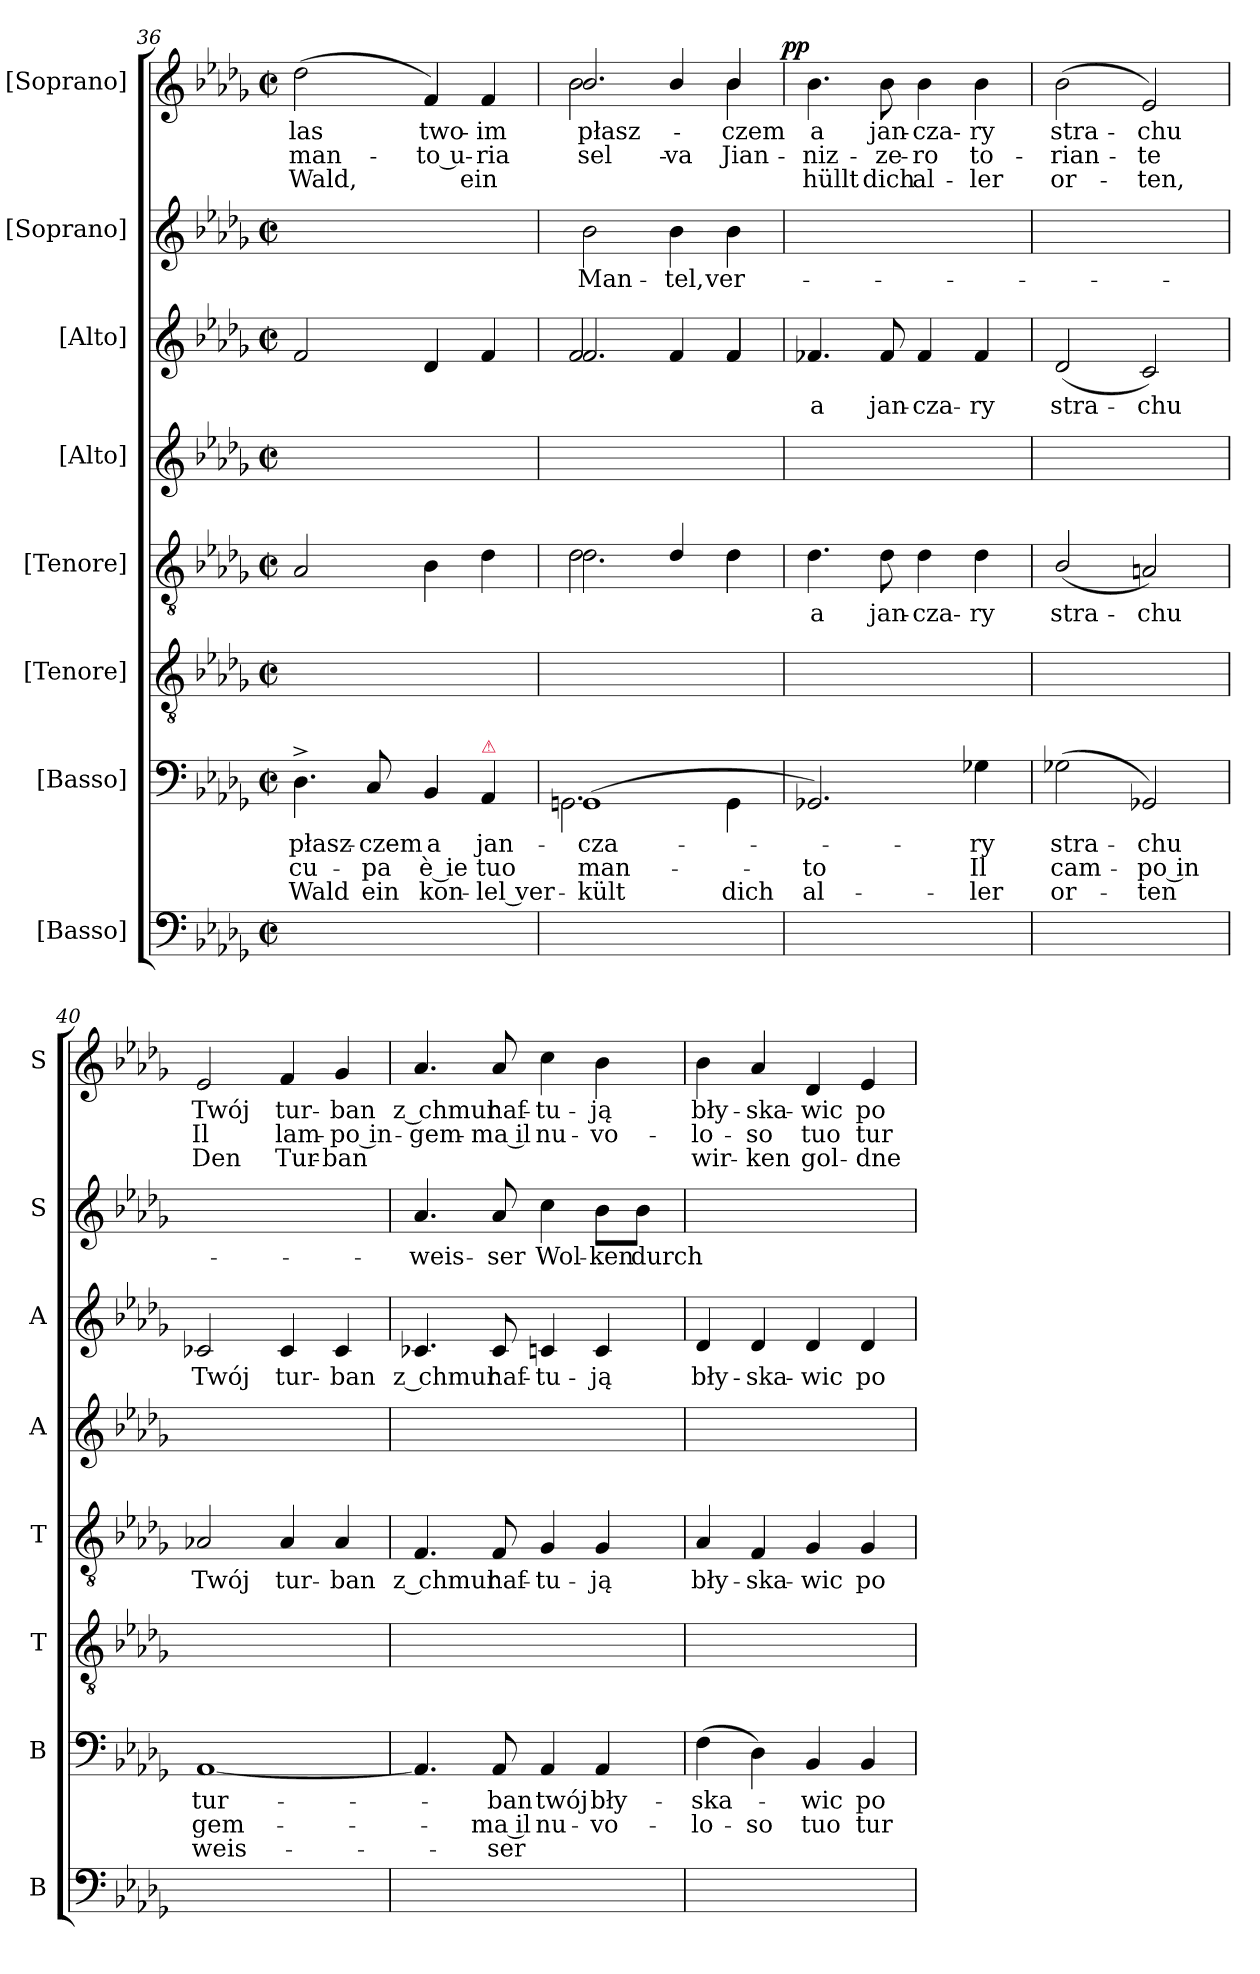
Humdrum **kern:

**kern	**kern	**text	**text	**text	**kern	**kern	**text	**kern	**kern	**text	**kern	**text	**kern	**text	**text	**text	**dynam
*part8	*part7	*part7	*part7	*part7	*part6	*part5	*part5	*part4	*part3	*part3	*part2	*part2	*part1	*part1	*part1	*part1	*part1
*staff8	*staff7	*staff7	*staff7	*staff7	*staff6	*staff5	*staff5	*staff4	*staff3	*staff3	*staff2	*staff2	*staff1	*staff1	*staff1	*staff1	*staff1
*I"[Basso]	*I"[Basso]	*	*	*	*I"[Tenore]	*I"[Tenore]	*	*I"[Alto]	*I"[Alto]	*	*I"[Soprano]	*	*I"[Soprano]	*	*	*	*
*I'B	*I'B	*	*	*	*I'T	*I'T	*	*I'A	*I'A	*	*I'S	*	*I'S	*	*	*	*
*clefF4	*clefF4	*	*	*	*clefGv2	*clefGv2	*	*clefG2	*clefG2	*	*clefG2	*	*clefG2	*	*	*	*
*k[b-e-a-d-g-]	*k[b-e-a-d-g-]	*	*	*	*k[b-e-a-d-g-]	*k[b-e-a-d-g-]	*	*k[b-e-a-d-g-]	*k[b-e-a-d-g-]	*	*k[b-e-a-d-g-]	*	*k[b-e-a-d-g-]	*	*	*	*
*D-:	*D-:	*	*	*	*D-:	*D-:	*	*D-:	*D-:	*	*D-:	*	*D-:	*	*	*	*
*M2/2	*M2/2	*	*	*	*M2/2	*M2/2	*	*M2/2	*M2/2	*	*M2/2	*	*M2/2	*	*	*	*
*met(c|)	*met(c|)	*	*	*	*met(c|)	*met(c|)	*	*met(c|)	*met(c|)	*	*met(c|)	*	*met(c|)	*	*	*	*
=36	=36	=36	=36	=36	=36	=36	=36	=36	=36	=36	=36	=36	=36	=36	=36	=36	=36
!	!	!	!LO:LY:color=red	!	!	!	!	!	!	!	!	!	!	!	!LO:LY:color=red	!	!
1ryy	4.D-^>\	płasz-	cu-	Wald	1ryy	2A-/	.	1ryy	2f/	.	1ryy	.	(>2dd-\	las	man-	Wald,	.
!	!	!	!LO:LY:color=red	!	!	!	!	!	!	!	!	!	!	!	!	!	!
.	8C/	-czem	-pa	ein	.	.	.	.	.	.	.	.	.	.	.	.	.
!	!	!	!LO:LY:color=red	!	!	!	!	!	!	!	!	!	!	!	!LO:LY:color=red	!	!
.	4BB-/	a	è ie	kon-	.	4B-\	.	.	4d-/	.	.	.	4f/)	two-	-to u-	.	.
!	!LO:TX:a:color=crimson:t=⚠	!	!	!	!	!	!	!	!	!	!	!	!	!	!	!	!
!	!	!	!LO:LY:color=red	!	!	!	!	!	!	!	!	!	!	!	!LO:LY:color=red	!	!
.	4AA-/	jan-	tuo	-lel ver-	.	4d-\	.	.	4f/	.	.	.	4f/	-im	-ria	ein	.
=37	=37	=37	=37	=37	=37	=37	=37	=37	=37	=37	=37	=37	=37	=37	=37	=37	=37
!	!	!	!LO:LY:color=red	!	!	!	!	!	!	!	!	!	!	!	!LO:LY:color=red	!	!
*	*^	*	*	*	*	*^	*	*	*^	*	*	*	*^	*	*	*	*
1ryy	(<1GGn	2.GG\	-cza-	man-	-kült	1ryy	2.d-\	2d-\	.	1ryy	2.f/	2f/	.	2b-\	Man-	2.b-/	2b-\	płasz-	sel-	.	.
!	!	!	!	!	!	!	!	!	!	!	!	!	!	!	!	!	!	!	!LO:LY:color=red	!	!
.	.	.	.	.	.	.	.	4d-i/	.	.	.	4fi/	.	4b-\	-tel,	.	4b-i/	.	-va	.	.
!	!	!	!	!	!	!	!	!	!	!	!	!	!	!	!	!	!	!	!LO:LY:color=red	!	!
.	.	4GG\	.	.	dich	.	4d-\	4d-\	.	.	4f/	4f/	.	4b-\	ver-	4b-i/	4b-\	-czem	Jian-	.	.
=38	=38	=38	=38	=38	=38	=38	=38	=38	=38	=38	=38	=38	=38	=38	=38	=38	=38	=38	=38	=38	=38
!	!	!	!	!LO:LY:color=red	!	!	!	!	!	!	!	!	!	!	!	!	!	!	!LO:LY:color=red	!	!LO:DY:a:rj
*	*v	*v	*	*	*	*	*v	*v	*	*	*v	*v	*	*	*	*v	*v	*	*	*	*
1ryy	2.GG-X/)	.	-to	al-	1ryy	4.d-\	a	1ryy	4.f-X/	a	1ryy	.	4.b-\	a	-niz-	-hüllt	pp
!	!	!	!	!	!	!	!	!	!	!	!	!	!	!	!LO:LY:color=red	!	!
.	.	.	.	.	.	8d-\	jan-	.	8f-/	jan-	.	.	8b-\	jan-	-ze-	dich	.
!	!	!	!	!	!	!	!	!	!	!	!	!	!	!	!LO:LY:color=red	!	!
.	.	.	.	.	.	4d-\	-cza-	.	4f-/	-cza-	.	.	4b-\	-cza-	-ro	al-	.
!	!	!	!LO:LY:color=red	!	!	!	!	!	!	!	!	!	!	!	!LO:LY:color=red	!	!
.	4G-X\	-ry	Il	-ler	.	4d-\	-ry	.	4f-/	-ry	.	.	4b-\	-ry	to-	-ler	.
=39	=39	=39	=39	=39	=39	=39	=39	=39	=39	=39	=39	=39	=39	=39	=39	=39	=39
!	!	!	!LO:LY:color=red	!	!	!	!	!	!	!	!	!	!	!	!LO:LY:color=red	!	!
1ryy	(>2G-X\	stra-	cam-	or-	1ryy	(<2B-/	stra-	1ryy	(<2d-/	stra-	1ryy	.	(>2b-\	stra-	-rian-	or-	.
!	!	!	!LO:LY:color=red	!	!	!	!	!	!	!	!	!	!	!	!LO:LY:color=red	!	!
.	2GG-X/)	-chu	-po in	-ten	.	2An/)	-chu	.	2c/)	-chu	.	.	2e-/)	-chu	-te	-ten,	.
=40	=40	=40	=40	=40	=40	=40	=40	=40	=40	=40	=40	=40	=40	=40	=40	=40	=40
!	!	!	!LO:LY:color=red	!	!	!	!	!	!	!	!	!	!	!	!LO:LY:color=red	!	!
1ryy	[1AA-	tur-	gem-	weis-	1ryy	2A-X/	Twój	1ryy	2c-X/	Twój	1ryy	.	2e-/	Twój	Il	Den	.
!	!	!	!	!	!	!	!	!	!	!	!	!	!	!	!LO:LY:color=red	!	!
.	.	.	.	.	.	4A-/	tur-	.	4c-/	tur-	.	.	4f/	tur-	lam-	Tur-	.
!	!	!	!	!	!	!	!	!	!	!	!	!	!	!	!LO:LY:color=red	!	!
.	.	.	.	.	.	4A-/	-ban	.	4c-/	-ban	.	.	4g-/	-ban	-po in-	-ban	.
=41	=41	=41	=41	=41	=41	=41	=41	=41	=41	=41	=41	=41	=41	=41	=41	=41	=41
!	!	!	!	!	!	!	!	!	!	!	!	!	!	!	!LO:LY:color=red	!	!
1ryy	4.AA-/]	.	.	.	1ryy	4.F/	z chmur	1ryy	4.c-X/	z chmur	4.a-/	weis-	4.a-/	z chmur	-gem-	.	.
!	!	!	!LO:LY:color=red	!	!	!	!	!	!	!	!	!	!	!	!LO:LY:color=red	!	!
.	8AA-/	-ban	-ma il	-ser	.	8F/	haf-	.	8c-/	haf-	8a-/	-ser	8a-/	haf-	-ma il	.	.
!	!	!	!LO:LY:color=red	!	!	!	!	!	!	!	!	!	!	!	!LO:LY:color=red	!	!
.	4AA-/	twój	nu-	.	.	4G-/	-tu-	.	4cn/	-tu-	4cc\	Wol-	4cc\	-tu-	nu-	.	.
!	!	!	!LO:LY:color=red	!	!	!	!	!	!	!	!	!	!	!	!LO:LY:color=red	!	!
.	4AA-/	bły-	-vo-	.	.	4G-/	-ją	.	4c/	-ją	8b-\L	-ken	4b-\	-ją	-vo-	.	.
.	.	.	.	.	.	.	.	.	.	.	8b-\J	durch	.	.	.	.	.
=42	=42	=42	=42	=42	=42	=42	=42	=42	=42	=42	=42	=42	=42	=42	=42	=42	=42
!	!	!	!LO:LY:color=red	!	!	!	!	!	!	!	!	!	!	!	!LO:LY:color=red	!	!
1ryy	(>4F\	-ska-	-lo-	.	1ryy	4A-/	bły-	1ryy	4d-/	bły-	1ryy	.	4b-\	bły-	-lo-	wir-	.
!	!	!	!LO:LY:color=red	!	!	!	!	!	!	!	!	!	!	!	!LO:LY:color=red	!	!
.	4D-\)	.	-so	.	.	4F/	-ska-	.	4d-/	-ska-	.	.	4a-/	-ska-	-so	-ken	.
!	!	!	!LO:LY:color=red	!	!	!	!	!	!	!	!	!	!	!	!LO:LY:color=red	!	!
.	4BB-/	-wic	tuo	.	.	4G-/	-wic	.	4d-/	-wic	.	.	4d-/	-wic	tuo	gol-	.
!	!	!	!LO:LY:color=red	!	!	!	!	!	!	!	!	!	!	!	!LO:LY:color=red	!	!
.	4BB-/	po-	tur-	.	.	4G-/	po-	.	4d-/	po-	.	.	4e-/	po-	tur-	-dne	.
=	=	=	=	=	=	=	=	=	=	=	=	=	=	=	=	=	=
*-	*-	*-	*-	*-	*-	*-	*-	*-	*-	*-	*-	*-	*-	*-	*-	*-	*-
